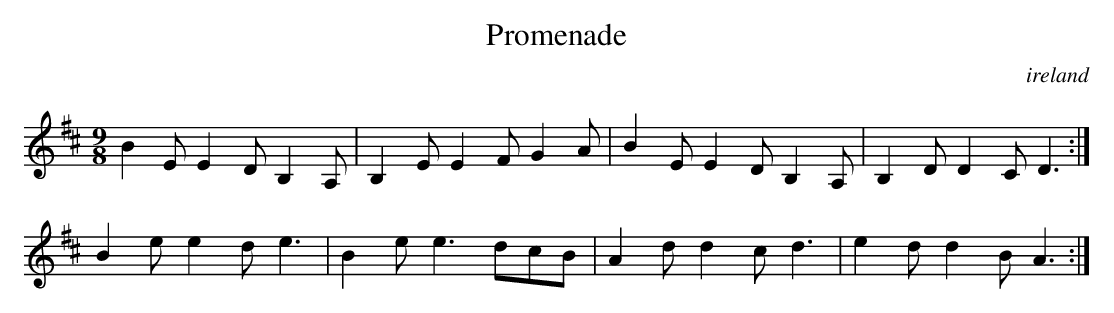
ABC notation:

X:1
T:Promenade
O:ireland
M:9/8
L:1/8
K:E Dorian
B2E E2D B,2A,|B,2E E2F G2A|B2E E2D B,2A,|B,2D D2C D3:|!
B2e e2d e3|B2e e3 dcB|A2d d2c d3|e2d d2B A3:|!
